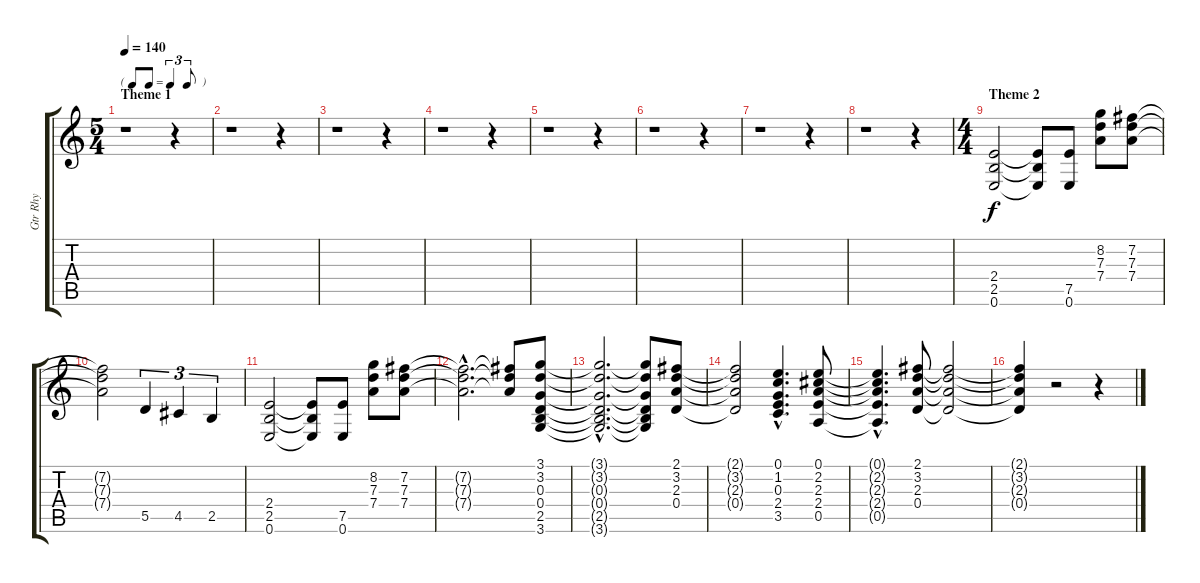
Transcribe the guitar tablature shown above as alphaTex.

\track ("Gtr Rhy" "Gtr Rhy") {instrument overdrivenguitar}
\staff {score tabs}
\tuning (E4 B3 G3 D3 A2 E2) {hide}
\ts (5 4)
\tf triplet8th
\section ("" "Theme 1")
\tempo 140
\clef g2
\ks c
r.1{dy f instrument overdrivenguitar} r.4 |
r.1 r.4 |
r.1 r.4 |
r.1 r.4 |
r.1 r.4 |
r.1 r.4 |
r.1 r.4 |
r.1 r.4 |
\ts (4 4)
\section ("" "Theme 2")
(2.4 2.5 0.6).2 (2.4{t} 2.5{t} 0.6{t}).8 (7.5 0.6).8 (8.2 7.3 7.4).8 (7.2 7.3 7.4).8 |
(7.2{t} 7.3{t} 7.4{t}).2 5.5.4{tu (3 2)} 4.5.4{tu (3 2)} 2.5.4{tu (3 2)} |
(2.4 2.5 0.6).2 (2.4{t} 2.5{t} 0.6{t}).8 (7.5 0.6).8 (8.2 7.3 7.4).8 (7.2 7.3 7.4).8 |
(7.2{hac t} 7.3{hac t} 7.4{hac t}).2{d} (7.2{t} 7.3{t} 7.4{t}).8 (3.1 3.2 0.3 0.4 2.5 3.6).8 |
(3.1{hac t} 3.2{hac t} 0.3{hac t} 0.4{hac t} 2.5{hac t} 3.6{hac t}).2{d} (3.1{t} 3.2{t} 0.3{t} 0.4{t} 2.5{t} 3.6{t}).8 (2.1 3.2 2.3 0.4).8 |
(2.1{t} 3.2{t} 2.3{t} 0.4{t}).2 (0.1{hac} 1.2{hac} 0.3{hac} 2.4{hac} 3.5{hac}).4{d} (0.1 2.2 2.3 2.4 0.5).8 |
(0.1{hac t} 2.2{hac t} 2.3{hac t} 2.4{hac t} 0.5{hac t}).4{d} (2.1 3.2 2.3 0.4).8{volume 0} (2.1{t} 3.2{t} 2.3{t} 0.4{t}).2 |
(2.1{t} 3.2{t} 2.3{t} 0.4{t}).4 r.2 r.4
